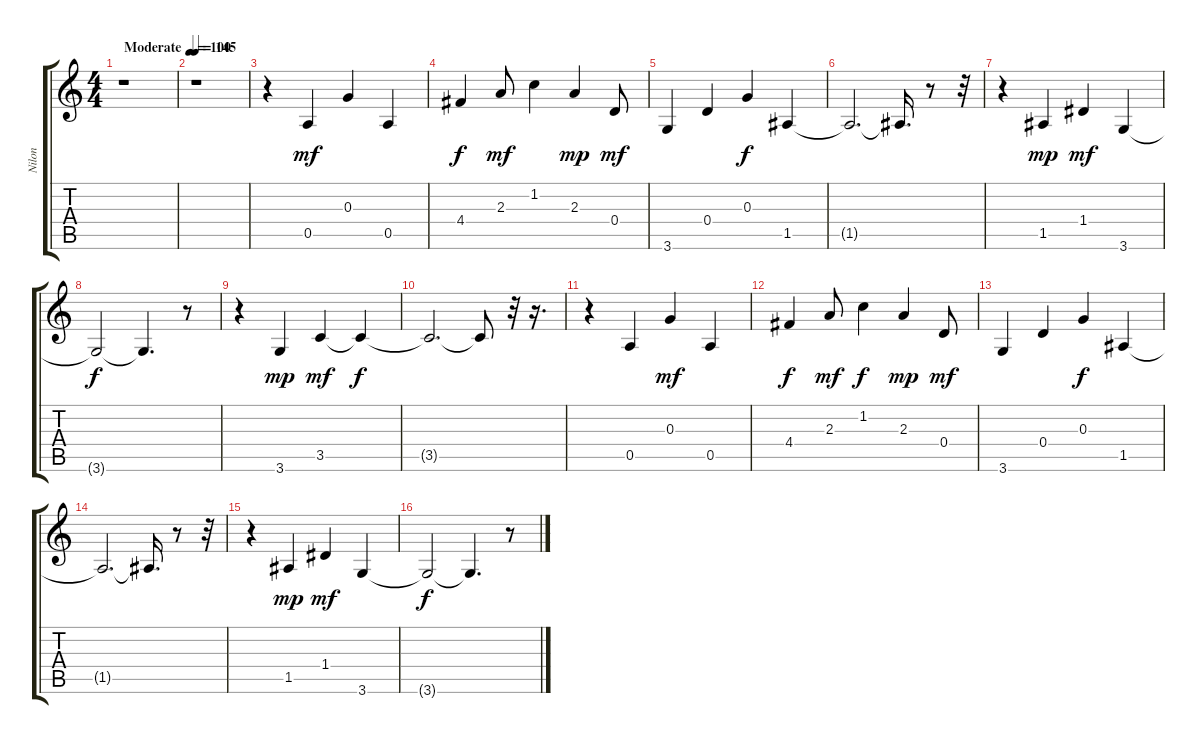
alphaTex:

\track ("Nilon" "Nilon") {instrument acousticguitarnylon}
\staff {score tabs}
\tuning (E4 B3 G3 D3 A2 E2) {hide}
\ts (4 4)
\tempo (100 "Moderate")
\clef g2
\ks c
r.1{dy mf instrument acousticguitarnylon} |
\tempo 145
r.1 |
r.4{balance 13} 0.5.4 0.3.4 0.5.4 |
4.4.4{dy f} 2.3.8{dy mf} 1.2.4 2.3.4{dy mp} 0.4.8{dy mf} |
3.6.4 0.4.4 0.3.4{dy f} 1.5.4 |
1.5{t}.2{d} 1.5{t}.16{d} r.8 r.32 |
r.4 1.5.4{dy mp} 1.4.4{dy mf} 3.6.4 |
3.6{t}.2{dy f} 3.6{t}.4{d} r.8 |
r.4 3.6.4{dy mp} 3.5.4{dy mf} 3.5{t}.4{dy f} |
3.5{t}.2{d} 3.5{t}.8 r.32 r.16{d} |
r.4 0.5.4 0.3.4{dy mf} 0.5.4{balance 12} |
4.4.4{dy f balance 10} 2.3.8{dy mf balance 9} 1.2.4{dy f} 2.3.4{dy mp balance 8} 0.4.8{dy mf balance 9} |
3.6.4{balance 12} 0.4.4{balance 12} 0.3.4{dy f} 1.5.4 |
1.5{t}.2{d} 1.5{t}.16{d} r.8 r.32 |
r.4 1.5.4{dy mp} 1.4.4{dy mf} 3.6.4 |
3.6{t}.2{dy f} 3.6{t}.4{d} r.8
